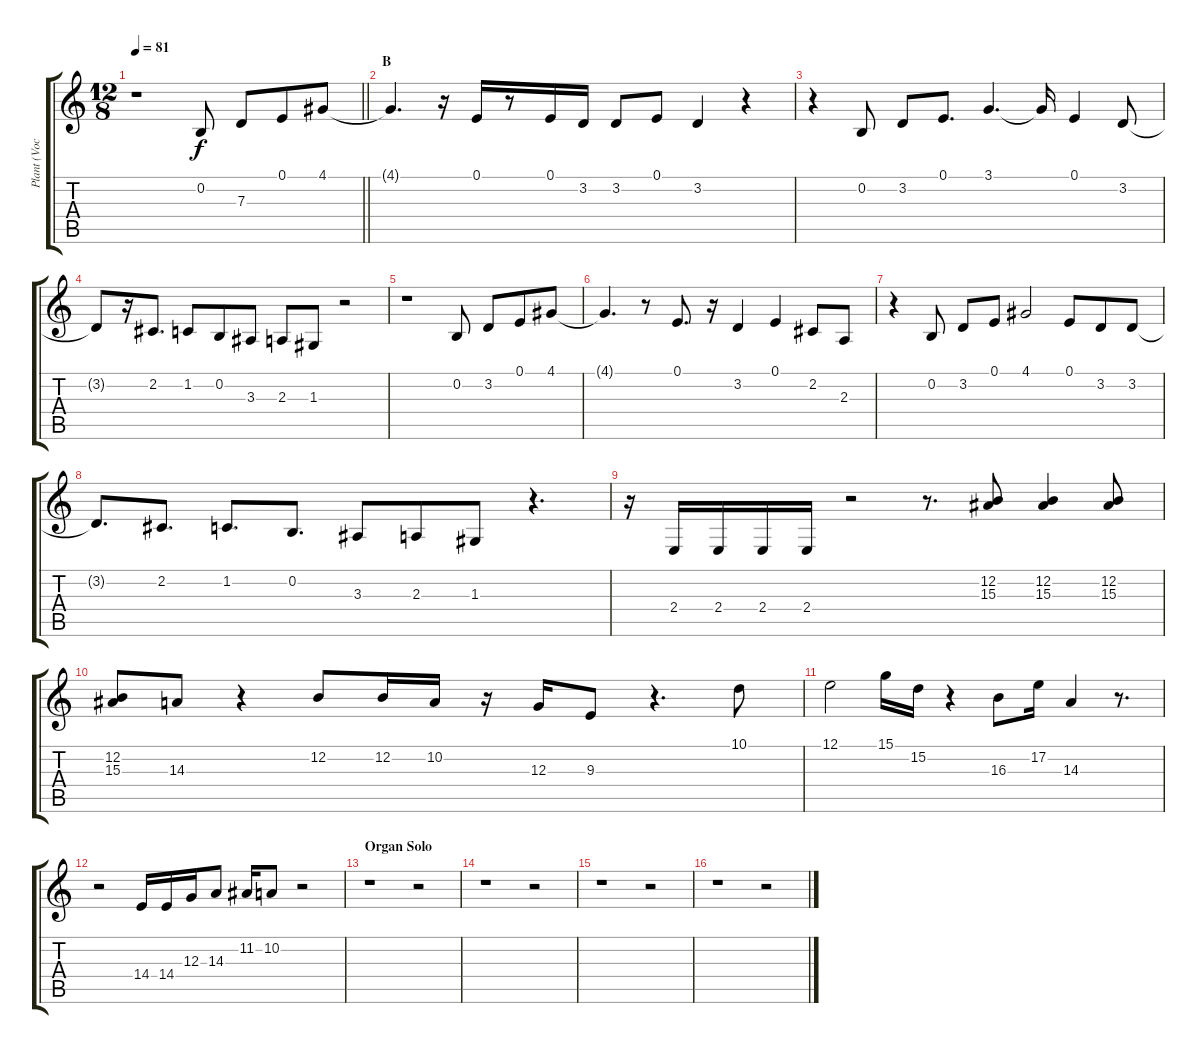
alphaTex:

\track ("Plant (Vocals)" "Plant (Voc") {instrument oboe}
\staff {score tabs}
\tuning (E4 B3 G3 D3 A2 E2) {hide}
\ts (12 8)
\tempo 81
\clef g2
\barLineRight lightlight
\ks c
r.1{dy f} 0.2.8 7.3.8 0.1.8 4.1.8 |
\section ("" "B")
4.1{t}.4{d} r.16 0.1.16 r.8 0.1.16 3.2.16 3.2.8 0.1.8 3.2.4 r.4 |
r.4 0.2.8 3.2.8 0.1.8{d} 3.1.4{d} 3.1{t}.16 0.1.4 3.2.8 |
3.2{t}.8 r.16 2.2.8{d} 1.2.8 0.2.8 3.3.8 2.3.8 1.3.8 r.2 |
r.1 0.2.8 3.2.8 0.1.8 4.1.8 |
4.1{t}.4{d} r.8 0.1.8{d} r.16 3.2.4 0.1.4 2.2.8 2.3.8 |
r.4 0.2.8 3.2.8 0.1.8 4.1.2 0.1.8 3.2.8 3.2.8 |
3.2{t}.8{d} 2.2.8{d} 1.2.8{d} 0.2.8{d} 3.3.8 2.3.8 1.3.8 r.4{d} |
r.16 2.4.16 2.4.16 2.4.16 2.4.16 r.2 r.8{d} (12.2 15.3).8 (12.2 15.3).4 (12.2 15.3).8 |
(12.2 15.3).8 14.3.8 r.4 12.2.8 12.2.16 10.2.16 r.16 12.3.16 9.3.8 r.4{d} 10.1.8 |
12.1.2 15.1.16 15.2.16 r.4 16.3.8 17.2.16 14.3.4 r.8{d} |
r.2 14.4.16 14.4.16 12.3.16 14.3.8 11.2.16 10.2.8 r.2 |
\section ("" "Organ Solo")
r.1 r.2 |
r.1 r.2 |
r.1 r.2 |
r.1 r.2
